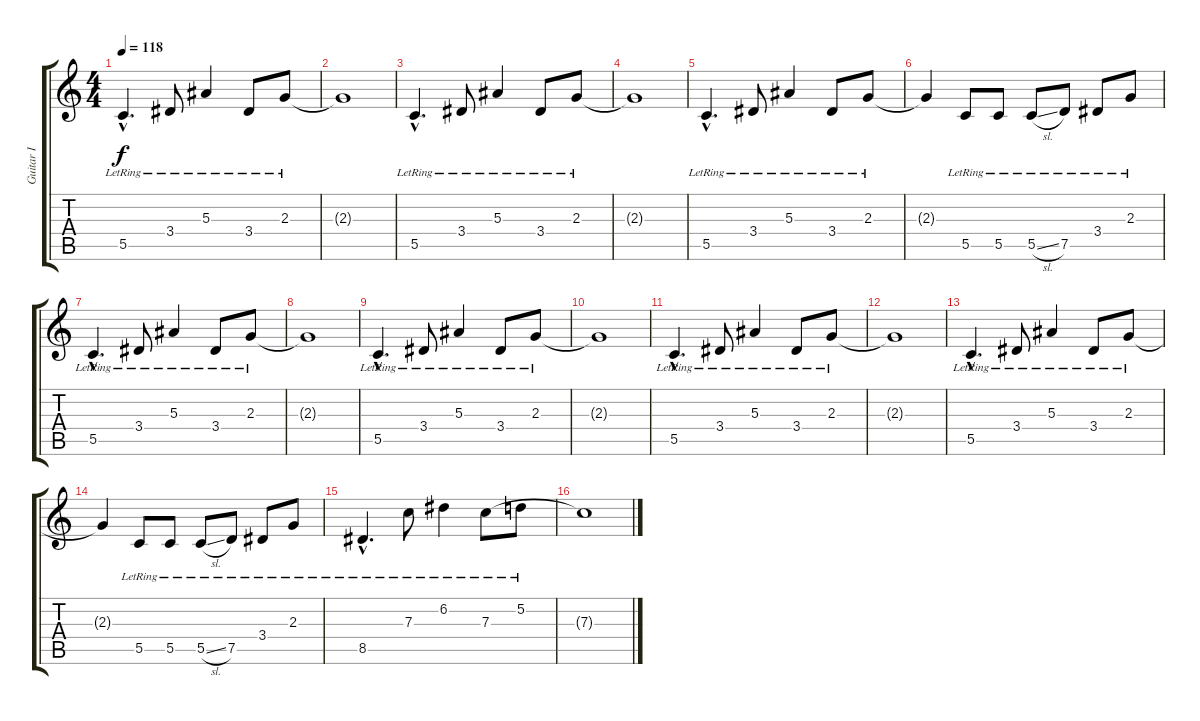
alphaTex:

\track ("Guitar I" "Guitar I") {instrument electricguitarjazz}
\staff {score tabs}
\tuning (D4 A3 F3 C3 G2 C2) {hide}
\ts (4 4)
\tempo 118
\clef g2
\ks c
5.5{hac lr}.4{d dy f balance 14 instrument electricguitarclean} 3.4{lr}.8 5.3{lr}.4 3.4{lr}.8 2.3{lr}.8 |
2.3{t}.1 |
5.5{hac lr}.4{d balance 14 instrument electricguitarclean} 3.4{lr}.8 5.3{lr}.4 3.4{lr}.8 2.3{lr}.8 |
2.3{t}.1 |
5.5{hac lr}.4{d} 3.4{lr}.8 5.3{lr}.4 3.4{lr}.8 2.3{lr}.8 |
2.3{t}.4 5.5{lr}.8 5.5{lr}.8 5.5{sl lr}.8 7.5{lr}.8 3.4{lr}.8 2.3{lr}.8 |
5.5{hac lr}.4{d} 3.4{lr}.8 5.3{lr}.4 3.4{lr}.8 2.3{lr}.8 |
2.3{t}.1 |
5.5{hac lr}.4{d} 3.4{lr}.8 5.3{lr}.4 3.4{lr}.8 2.3{lr}.8 |
2.3{t}.1 |
5.5{hac lr}.4{d balance 14 instrument electricguitarclean} 3.4{lr}.8 5.3{lr}.4 3.4{lr}.8 2.3{lr}.8 |
2.3{t}.1 |
5.5{hac lr}.4{d} 3.4{lr}.8 5.3{lr}.4 3.4{lr}.8 2.3{lr}.8 |
2.3{t}.4 5.5{lr}.8 5.5{lr}.8 5.5{sl lr}.8 7.5{lr}.8 3.4{lr}.8 2.3{lr}.8 |
8.5{hac lr}.4{d} 7.3{lr}.8 6.2{lr}.4 7.3{lr}.8 5.2{lr}.8 |
7.3{t}.1
